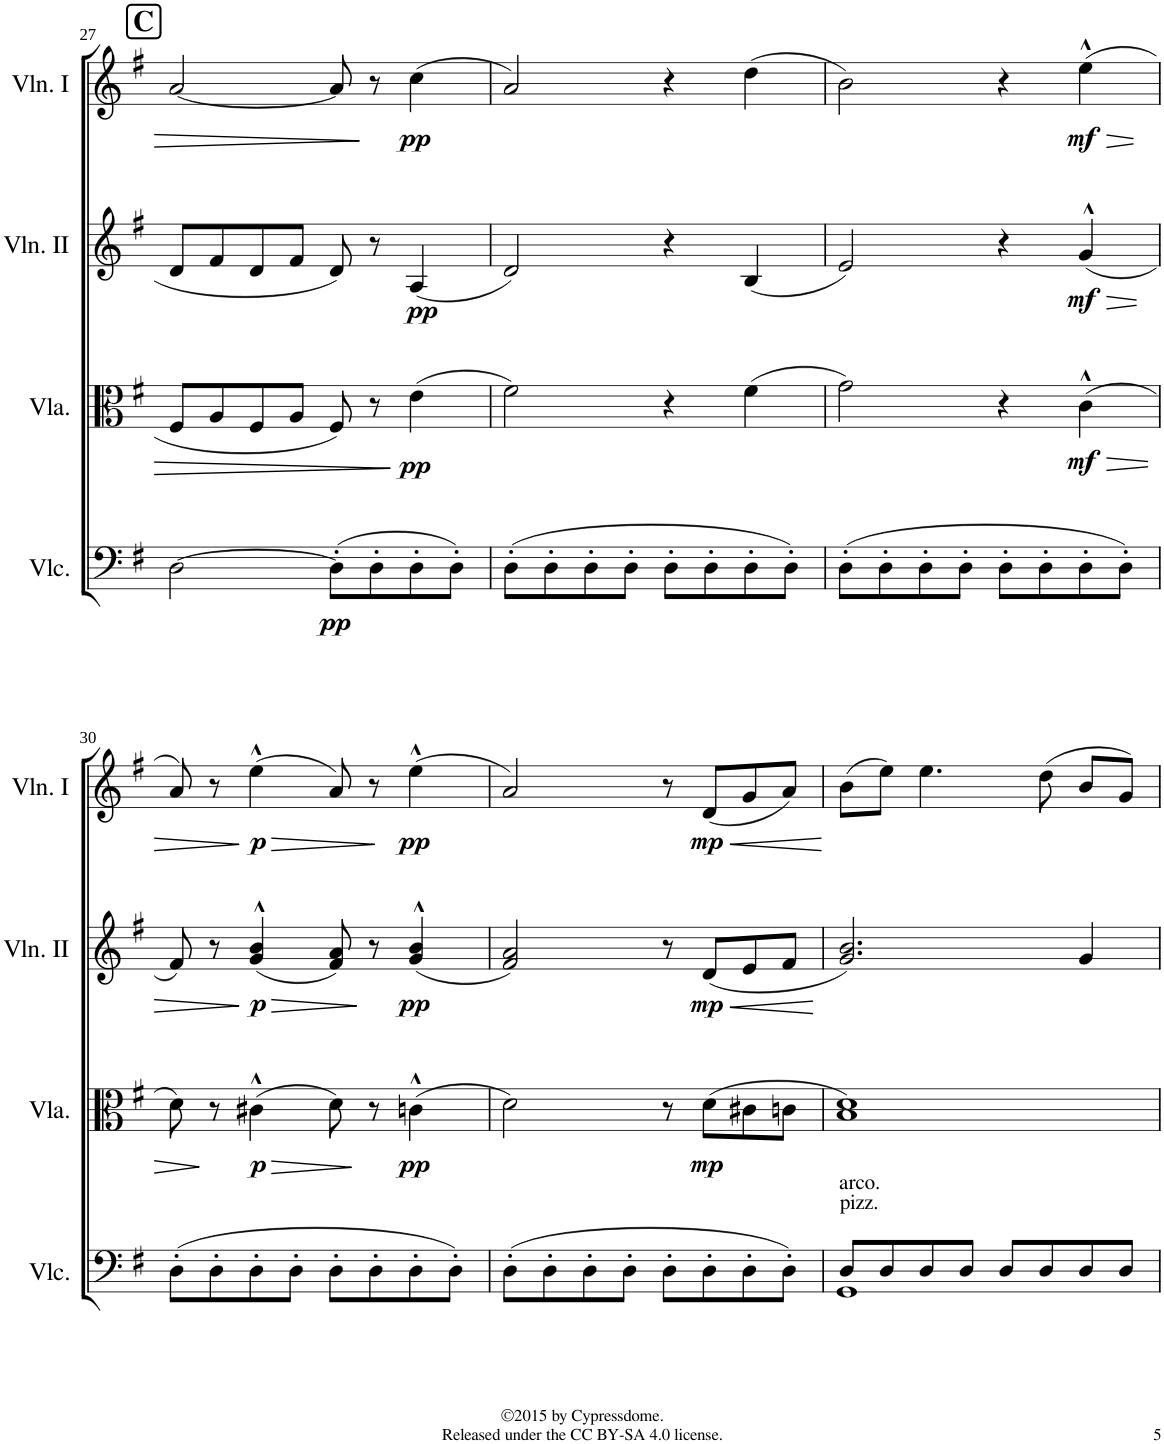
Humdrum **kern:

**kern	**dynam	**kern	**dynam	**kern	**dynam	**kern	**dynam
*part4	*part4	*part3	*part3	*part2	*part2	*part1	*part1
*staff4	*staff4	*staff3	*staff3	*staff2	*staff2	*staff1	*staff1
*I"Violoncello	*	*I"Viola	*	*I"Violin II	*	*I"Violin I	*
*I'Vlc.	*	*I'Vla.	*	*I'Vln. II	*	*I'Vln. I	*
!!LO:PB:g=z
*clefF4	*	*clefC3	*	*clefG2	*	*clefG2	*
*k[f#]	*	*k[f#]	*	*k[f#]	*	*k[f#]	*
*M4/4	*	*M4/4	*	*M4/4	*	*M4/4	*
!!LO:REH:place=s1:a:B:cj:fs=14:t=C
=27	=27	=27	=27	=27	=27	=27	=27
[2D\	.	8F#/L	.	8d/L	.	[2a/	.
.	.	8A/	.	8f#/	.	.	.
.	.	8F#/	.	8d/	.	.	.
.	.	8A/J	.	8f#/J	.	.	.
!	!LO:DY:b	!	!	!	!	!	!
(8D'\L]	pp	8F#/	.	8d/	.	8a/]	.
8D'\	.	8r	.	8r	.	8r	.
!	!	!	!LO:DY:b	!	!LO:DY:b	!	!LO:DY:b
8D'\	.	(4e\	pp	(4A/	pp	(4cc\	pp
8D'\J)	.	.	.	.	.	.	.
=28	=28	=28	=28	=28	=28	=28	=28
(8D'\L	.	2f#\)	.	2d/)	.	2a/)	.
8D'\	.	.	.	.	.	.	.
8D'\	.	.	.	.	.	.	.
8D'\J	.	.	.	.	.	.	.
8D'\L	.	4r	.	4r	.	4r	.
8D'\	.	.	.	.	.	.	.
8D'\	.	(4f#\	.	(4B/	.	(4dd\	.
8D'\J)	.	.	.	.	.	.	.
=29	=29	=29	=29	=29	=29	=29	=29
(8D'\L	.	2g\)	.	2e/)	.	2b\)	.
8D'\	.	.	.	.	.	.	.
8D'\	.	.	.	.	.	.	.
8D'\J	.	.	.	.	.	.	.
8D'\L	.	4r	.	4r	.	4r	.
8D'\	.	.	.	.	.	.	.
!	!	!	!LO:HP:b	!	!LO:HP:b	!	!LO:HP:b
!	!	!	!LO:DY:n=1:b	!	!LO:DY:n=1:b	!	!LO:DY:n=1:b
8D'\	.	(4c^^\	> mf	(4g^^/	> mf	(4ee^^\	> mf
8D'\J)	.	.	.	.	.	.	.
!!LO:LB:g=z
=30	=30	=30	=30	=30	=30	=30	=30
(8D'\L	.	8d\)	.	8f#/)	.	8a/)	.
8D'\	.	8r	]	8r	.	8r	.
!	!	!	!LO:HP:b	!	!LO:HP:n=1:b	!	!LO:HP:n=1:b
!	!	!	!LO:DY:n=1:b	!	!LO:DY:n=1:b	!	!LO:DY:n=1:b
8D'\	.	(4c#X^^\	> p	(4g/^^ 4b/^^	] > p	(4ee^^\	] > p
8D'\J	.	.	.	.	.	.	.
8D'\L	.	8d\)	.	8f#/ 8a/)	.	8a/)	.
8D'\	.	8r	]	8r	]	8r	.
!	!	!	!LO:DY:n=2:b	!	!LO:DY:n=2:b	!	!LO:DY:n=2:b
8D'\	.	(4cn^^\	pp	(4g/^^ 4b/^^	pp	(4ee^^\	] pp
8D'\J)	.	.	.	.	.	.	.
=31	=31	=31	=31	=31	=31	=31	=31
(8D'\L	.	2d\)	.	2f#/ 2a/)	.	2a/)	.
8D'\	.	.	.	.	.	.	.
8D'\	.	.	.	.	.	.	.
8D'\J	.	.	.	.	.	.	.
8D'\L	.	8r	.	8r	.	8r	.
!	!	!	!LO:DY:b	!	!LO:HP:b	!	!LO:HP:b
!	!	!	!	!	!LO:DY:n=1:b	!	!LO:DY:n=1:b
8D'\	.	(8d\L	mp	(8d/L	< mp	(8d/L	< mp
8D'\	.	8c#X\	.	8e/	.	8g/	.
8D'\J)	.	8cn\J	.	8f#/J	.	8a/J)	.
.	.	.	.	.	[	.	.
=32	=32	=32	=32	=32	=32	=32	=32
*^	*	*	*	*	*	*	*
!LO:TX:a:t=pizz.	!	!	!	!	!	!	!	!
!LO:TX:a:t=arco.	!	!	!	!	!	!	!	!
8D/L	1GG	.	1B 1d)	.	2.g/ 2.b/)	.	(8b\L	.
8D/	.	.	.	.	.	.	8ee\J)	[
8D/	.	.	.	.	.	.	4.ee\	.
8D/J	.	.	.	.	.	.	.	.
8D/L	.	.	.	.	.	.	.	.
8D/	.	.	.	.	.	.	(8dd\	.
8D/	.	.	.	.	4g/	.	8b/L	.
8D/J	.	.	.	.	.	.	8g/J)	.
*v	*v	*	*	*	*	*	*	*
=	=	=	=	=	=	=	=
*-	*-	*-	*-	*-	*-	*-	*-
